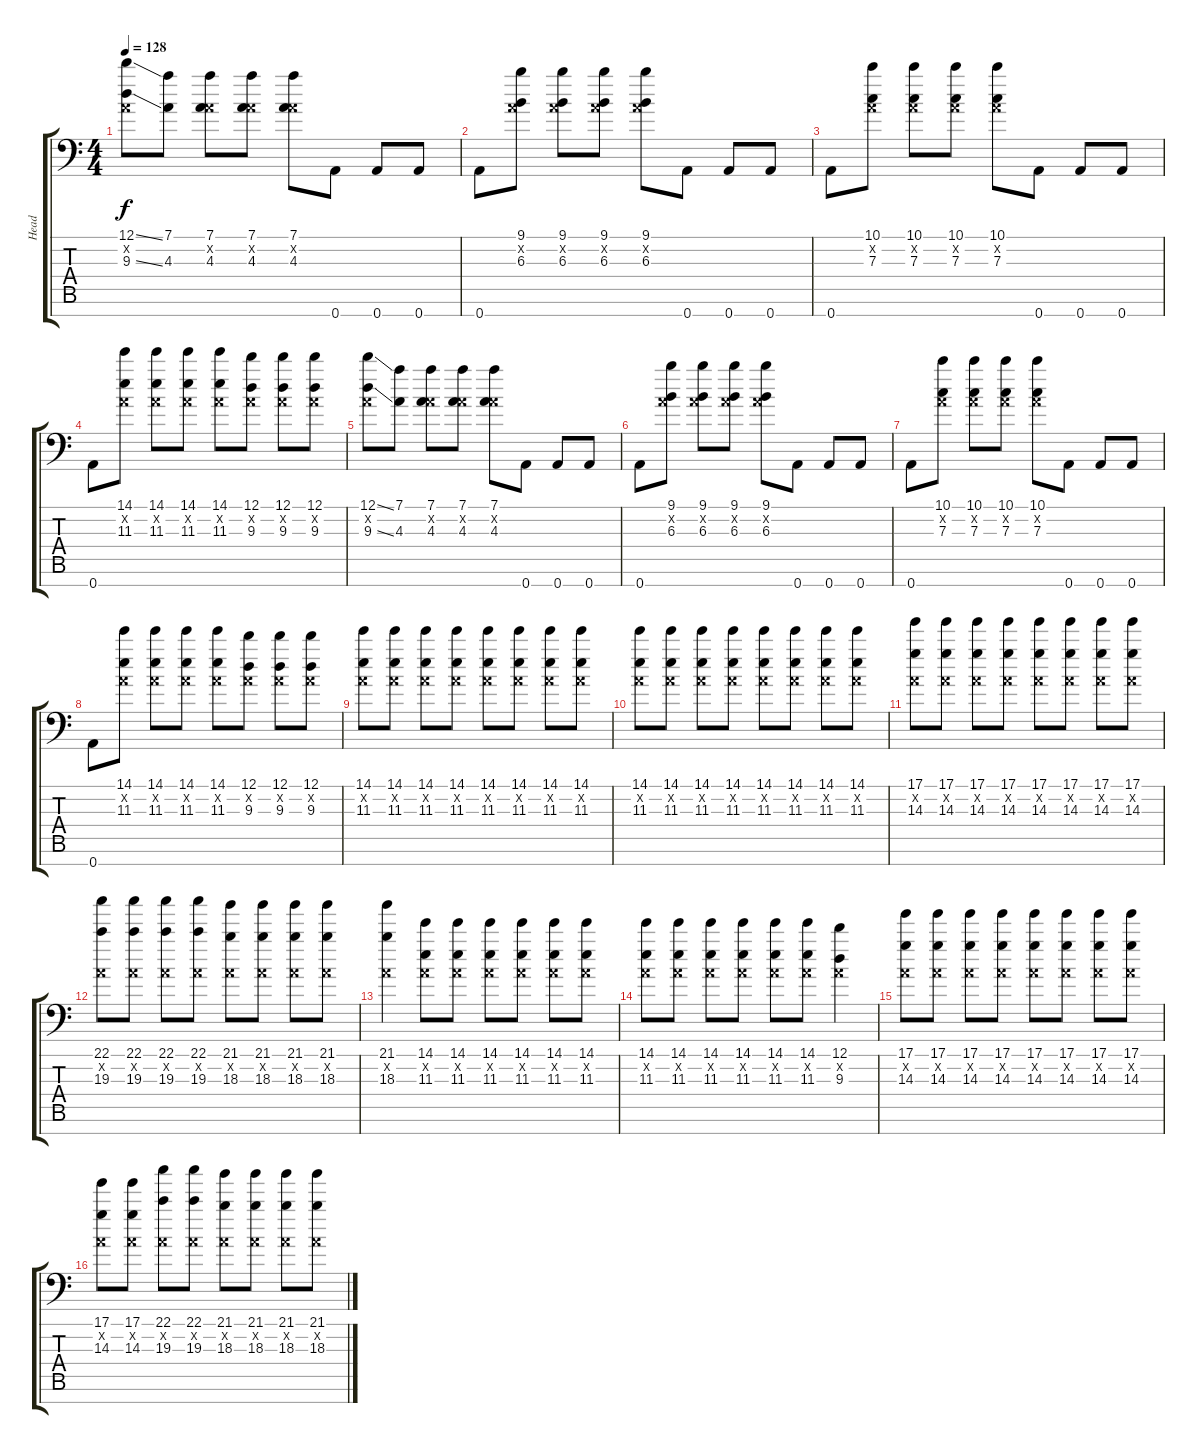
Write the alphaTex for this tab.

\track ("Head" "Head") {instrument overdrivenguitar}
\staff {score tabs}
\tuning (D4 A3 F3 C3 G2 D2 A1) {hide}
\ts (4 4)
\tempo 128
\clef f4
\ks c
(12.1{ss} 0.2{x} 9.3{ss}).8{dy f} (7.1 4.3).8 (7.1 0.2{x} 4.3).8 (7.1 0.2{x} 4.3).8 (7.1 0.2{x} 4.3).8 0.7.8 0.7.8 0.7.8 |
0.7.8 (9.1 0.2{x} 6.3).8 (9.1 0.2{x} 6.3).8 (9.1 0.2{x} 6.3).8 (9.1 0.2{x} 6.3).8 0.7.8 0.7.8 0.7.8 |
0.7.8 (10.1 0.2{x} 7.3).8 (10.1 0.2{x} 7.3).8 (10.1 0.2{x} 7.3).8 (10.1 0.2{x} 7.3).8 0.7.8 0.7.8 0.7.8 |
0.7.8 (14.1 0.2{x} 11.3).8 (14.1 0.2{x} 11.3).8 (14.1 0.2{x} 11.3).8 (14.1 0.2{x} 11.3).8 (12.1 0.2{x} 9.3).8 (12.1 0.2{x} 9.3).8 (12.1 0.2{x} 9.3).8 |
(12.1{ss} 0.2{x} 9.3{ss}).8 (7.1 4.3).8 (7.1 0.2{x} 4.3).8 (7.1 0.2{x} 4.3).8 (7.1 0.2{x} 4.3).8 0.7.8 0.7.8 0.7.8 |
0.7.8 (9.1 0.2{x} 6.3).8 (9.1 0.2{x} 6.3).8 (9.1 0.2{x} 6.3).8 (9.1 0.2{x} 6.3).8 0.7.8 0.7.8 0.7.8 |
0.7.8 (10.1 0.2{x} 7.3).8 (10.1 0.2{x} 7.3).8 (10.1 0.2{x} 7.3).8 (10.1 0.2{x} 7.3).8 0.7.8 0.7.8 0.7.8 |
0.7.8 (14.1 0.2{x} 11.3).8 (14.1 0.2{x} 11.3).8 (14.1 0.2{x} 11.3).8 (14.1 0.2{x} 11.3).8 (12.1 0.2{x} 9.3).8 (12.1 0.2{x} 9.3).8 (12.1 0.2{x} 9.3).8 |
(14.1 0.2{x} 11.3).8{volume 8 balance 1} (14.1 0.2{x} 11.3).8 (14.1 0.2{x} 11.3).8 (14.1 0.2{x} 11.3).8 (14.1 0.2{x} 11.3).8 (14.1 0.2{x} 11.3).8 (14.1 0.2{x} 11.3).8 (14.1 0.2{x} 11.3).8 |
(14.1 0.2{x} 11.3).8 (14.1 0.2{x} 11.3).8 (14.1 0.2{x} 11.3).8 (14.1 0.2{x} 11.3).8 (14.1 0.2{x} 11.3).8 (14.1 0.2{x} 11.3).8 (14.1 0.2{x} 11.3).8 (14.1 0.2{x} 11.3).8 |
(17.1 0.2{x} 14.3).8 (17.1 0.2{x} 14.3).8 (17.1 0.2{x} 14.3).8 (17.1 0.2{x} 14.3).8 (17.1 0.2{x} 14.3).8 (17.1 0.2{x} 14.3).8 (17.1 0.2{x} 14.3).8 (17.1 0.2{x} 14.3).8 |
(22.1 0.2{x} 19.3).8 (22.1 0.2{x} 19.3).8 (22.1 0.2{x} 19.3).8 (22.1 0.2{x} 19.3).8 (21.1 0.2{x} 18.3).8 (21.1 0.2{x} 18.3).8 (21.1 0.2{x} 18.3).8 (21.1 0.2{x} 18.3).8 |
(21.1 0.2{x} 18.3).4 (14.1 0.2{x} 11.3).8 (14.1 0.2{x} 11.3).8 (14.1 0.2{x} 11.3).8 (14.1 0.2{x} 11.3).8 (14.1 0.2{x} 11.3).8 (14.1 0.2{x} 11.3).8 |
(14.1 0.2{x} 11.3).8 (14.1 0.2{x} 11.3).8 (14.1 0.2{x} 11.3).8 (14.1 0.2{x} 11.3).8 (14.1 0.2{x} 11.3).8 (14.1 0.2{x} 11.3).8 (12.1 0.2{x} 9.3).4 |
(17.1 0.2{x} 14.3).8 (17.1 0.2{x} 14.3).8 (17.1 0.2{x} 14.3).8 (17.1 0.2{x} 14.3).8 (17.1 0.2{x} 14.3).8 (17.1 0.2{x} 14.3).8 (17.1 0.2{x} 14.3).8 (17.1 0.2{x} 14.3).8 |
(17.1 0.2{x} 14.3).8 (17.1 0.2{x} 14.3).8 (22.1 0.2{x} 19.3).8 (22.1 0.2{x} 19.3).8 (21.1 0.2{x} 18.3).8 (21.1 0.2{x} 18.3).8 (21.1 0.2{x} 18.3).8 (21.1 0.2{x} 18.3).8
